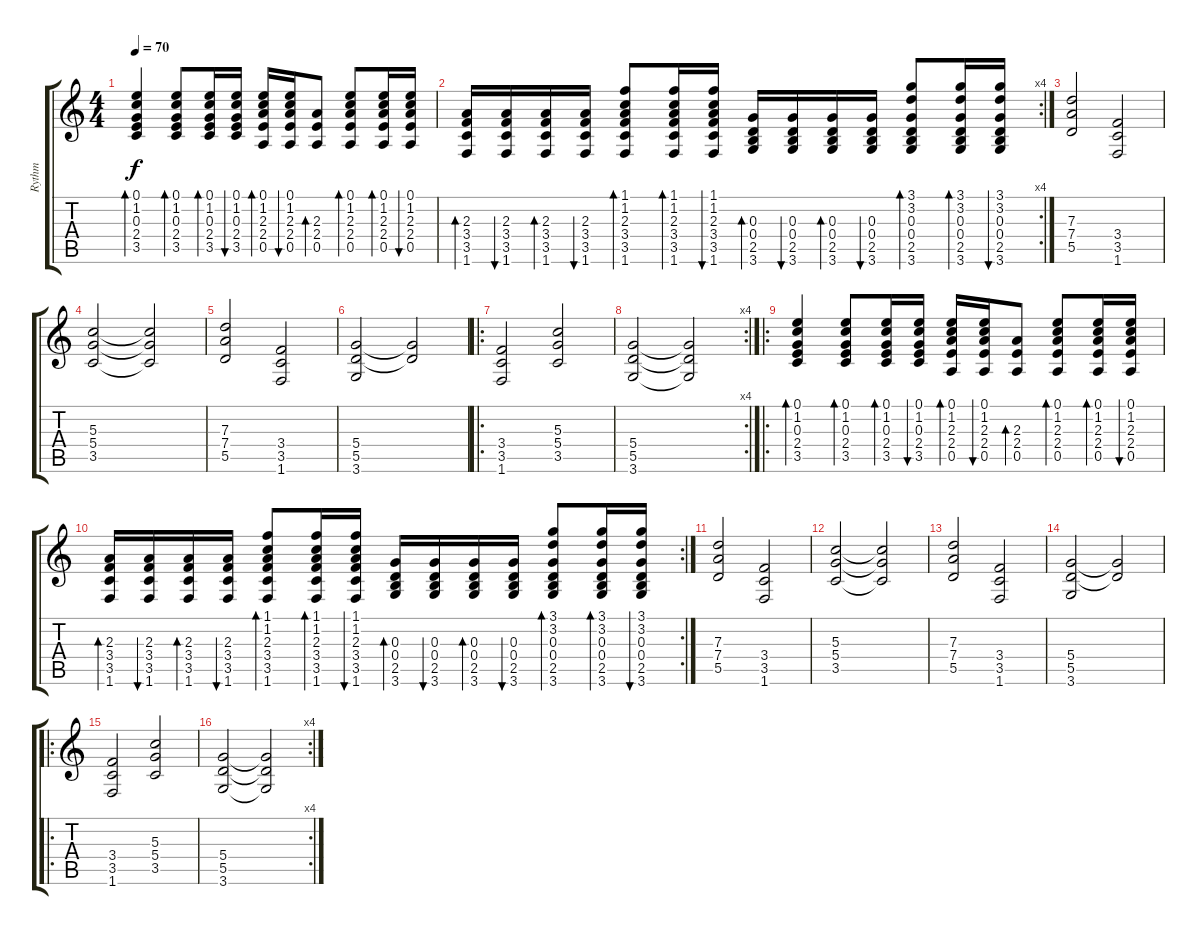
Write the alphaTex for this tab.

\track ("Rythm" "Rythm") {instrument acousticguitarnylon}
\staff {score tabs}
\tuning (E4 B3 G3 D3 A2 E2) {hide}
\ts (4 4)
\tempo 70
\clef g2
\ks c
(0.1 1.2 0.3 2.4 3.5).4{bd 30 dy f instrument acousticguitarnylon} (0.1 1.2 0.3 2.4 3.5).8{bd 30} (0.1 1.2 0.3 2.4 3.5).16{bd 30} (0.1 1.2 0.3 2.4 3.5).16{bu 30} (0.1 1.2 2.3 2.4 0.5).16{bd 30} (0.1 1.2 2.3 2.4 0.5).16{bu 30} (2.3 2.4 0.5).8{bd 30} (0.1 1.2 2.3 2.4 0.5).8{bd 30} (0.1 1.2 2.3 2.4 0.5).16{bd 30} (0.1 1.2 2.3 2.4 0.5).16{bu 30} |
\rc 4
(2.3 3.4 3.5 1.6).16{bd 30} (2.3 3.4 3.5 1.6).16{bu 30} (2.3 3.4 3.5 1.6).16{bd 30} (2.3 3.4 3.5 1.6).16{bu 30} (1.1 1.2 2.3 3.4 3.5 1.6).8{bd 30} (1.1 1.2 2.3 3.4 3.5 1.6).16{bd 30} (1.1 1.2 2.3 3.4 3.5 1.6).16{bu 30} (0.3 0.4 2.5 3.6).16{bd 30} (0.3 0.4 2.5 3.6).16{bu 30} (0.3 0.4 2.5 3.6).16{bd 30} (0.3 0.4 2.5 3.6).16{bu 30} (3.1 3.2 0.3 0.4 2.5 3.6).8{bd 30} (3.1 3.2 0.3 0.4 2.5 3.6).16{bd 30} (3.1 3.2 0.3 0.4 2.5 3.6).16{bu 30} |
(7.3 7.4 5.5).2{instrument distortionguitar} (3.4 3.5 1.6).2 |
(5.3 5.4 3.5).2 (5.3{t} 5.4{t} 3.5{t}).2 |
(7.3 7.4 5.5).2 (3.4 3.5 1.6).2 |
(5.4 5.5 3.6).2 (5.4{t} 5.5{t}).2 |
\ro
(3.4 3.5 1.6).2 (5.3 5.4 3.5).2 |
\rc 4
(5.4 5.5 3.6).2 (5.4{t} 5.5{t} 3.6{t}).2 |
\ro
(0.1 1.2 0.3 2.4 3.5).4{bd 30 instrument acousticguitarnylon} (0.1 1.2 0.3 2.4 3.5).8{bd 30} (0.1 1.2 0.3 2.4 3.5).16{bd 30} (0.1 1.2 0.3 2.4 3.5).16{bu 30} (0.1 1.2 2.3 2.4 0.5).16{bd 30} (0.1 1.2 2.3 2.4 0.5).16{bu 30} (2.3 2.4 0.5).8{bd 30} (0.1 1.2 2.3 2.4 0.5).8{bd 30} (0.1 1.2 2.3 2.4 0.5).16{bd 30} (0.1 1.2 2.3 2.4 0.5).16{bu 30} |
\rc 2
(2.3 3.4 3.5 1.6).16{bd 30} (2.3 3.4 3.5 1.6).16{bu 30} (2.3 3.4 3.5 1.6).16{bd 30} (2.3 3.4 3.5 1.6).16{bu 30} (1.1 1.2 2.3 3.4 3.5 1.6).8{bd 30} (1.1 1.2 2.3 3.4 3.5 1.6).16{bd 30} (1.1 1.2 2.3 3.4 3.5 1.6).16{bu 30} (0.3 0.4 2.5 3.6).16{bd 30} (0.3 0.4 2.5 3.6).16{bu 30} (0.3 0.4 2.5 3.6).16{bd 30} (0.3 0.4 2.5 3.6).16{bu 30} (3.1 3.2 0.3 0.4 2.5 3.6).8{bd 30} (3.1 3.2 0.3 0.4 2.5 3.6).16{bd 30} (3.1 3.2 0.3 0.4 2.5 3.6).16{bu 30} |
(7.3 7.4 5.5).2{instrument distortionguitar} (3.4 3.5 1.6).2 |
(5.3 5.4 3.5).2 (5.3{t} 5.4{t} 3.5{t}).2 |
(7.3 7.4 5.5).2 (3.4 3.5 1.6).2 |
(5.4 5.5 3.6).2 (5.4{t} 5.5{t}).2 |
\ro
(3.4 3.5 1.6).2 (5.3 5.4 3.5).2 |
\rc 4
(5.4 5.5 3.6).2 (5.4{t} 5.5{t} 3.6{t}).2
